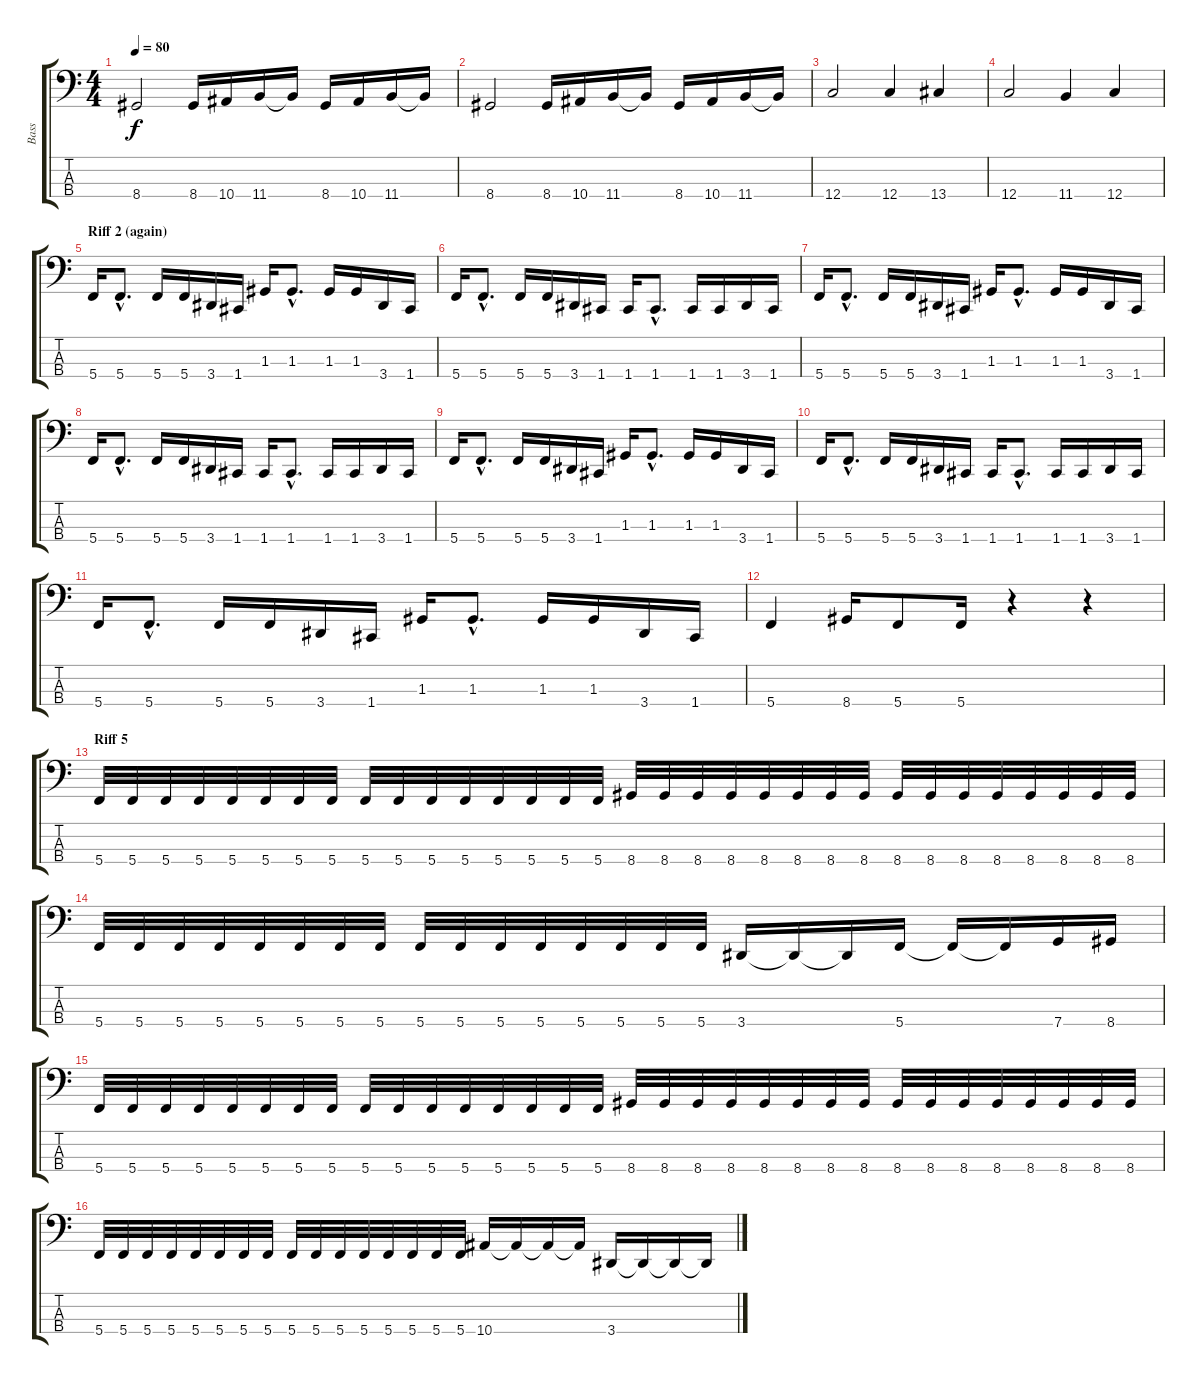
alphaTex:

\track ("Bass" "Bass") {instrument electricbasspick}
\staff {score tabs}
\tuning (G2 C2 G1 C1) {hide}
\ts (4 4)
\tempo 80
\clef f4
\ks c
8.4.2{dy f} 8.4.16 10.4.16 11.4.16 11.4{t}.16 8.4.16 10.4.16 11.4.16 11.4{t}.16 |
8.4.2 8.4.16 10.4.16 11.4.16 11.4{t}.16 8.4.16 10.4.16 11.4.16 11.4{t}.16 |
12.4.2 12.4.4 13.4.4 |
12.4.2 11.4.4 12.4.4 |
\section ("" "Riff 2 (again)")
5.4.16 5.4{hac}.8{d} 5.4.16 5.4.16 3.4.16 1.4.16 1.3.16 1.3{hac}.8{d} 1.3.16 1.3.16 3.4.16 1.4.16 |
5.4.16 5.4{hac}.8{d} 5.4.16 5.4.16 3.4.16 1.4.16 1.4.16 1.4{hac}.8{d} 1.4.16 1.4.16 3.4.16 1.4.16 |
5.4.16 5.4{hac}.8{d} 5.4.16 5.4.16 3.4.16 1.4.16 1.3.16 1.3{hac}.8{d} 1.3.16 1.3.16 3.4.16 1.4.16 |
5.4.16 5.4{hac}.8{d} 5.4.16 5.4.16 3.4.16 1.4.16 1.4.16 1.4{hac}.8{d} 1.4.16 1.4.16 3.4.16 1.4.16 |
5.4.16 5.4{hac}.8{d} 5.4.16 5.4.16 3.4.16 1.4.16 1.3.16 1.3{hac}.8{d} 1.3.16 1.3.16 3.4.16 1.4.16 |
5.4.16 5.4{hac}.8{d} 5.4.16 5.4.16 3.4.16 1.4.16 1.4.16 1.4{hac}.8{d} 1.4.16 1.4.16 3.4.16 1.4.16 |
5.4.16 5.4{hac}.8{d} 5.4.16 5.4.16 3.4.16 1.4.16 1.3.16 1.3{hac}.8{d} 1.3.16 1.3.16 3.4.16 1.4.16 |
5.4.4 8.4.16 5.4.8 5.4.16 r.4 r.4 |
\section ("" "Riff 5")
5.4.32 5.4.32 5.4.32 5.4.32 5.4.32 5.4.32 5.4.32 5.4.32 5.4.32 5.4.32 5.4.32 5.4.32 5.4.32 5.4.32 5.4.32 5.4.32 8.4.32 8.4.32 8.4.32 8.4.32 8.4.32 8.4.32 8.4.32 8.4.32 8.4.32 8.4.32 8.4.32 8.4.32 8.4.32 8.4.32 8.4.32 8.4.32 |
5.4.32 5.4.32 5.4.32 5.4.32 5.4.32 5.4.32 5.4.32 5.4.32 5.4.32 5.4.32 5.4.32 5.4.32 5.4.32 5.4.32 5.4.32 5.4.32 3.4.16 3.4{t}.16 3.4{t}.16 5.4.16 5.4{t}.16 5.4{t}.16 7.4.16 8.4.16 |
5.4.32 5.4.32 5.4.32 5.4.32 5.4.32 5.4.32 5.4.32 5.4.32 5.4.32 5.4.32 5.4.32 5.4.32 5.4.32 5.4.32 5.4.32 5.4.32 8.4.32 8.4.32 8.4.32 8.4.32 8.4.32 8.4.32 8.4.32 8.4.32 8.4.32 8.4.32 8.4.32 8.4.32 8.4.32 8.4.32 8.4.32 8.4.32 |
5.4.32 5.4.32 5.4.32 5.4.32 5.4.32 5.4.32 5.4.32 5.4.32 5.4.32 5.4.32 5.4.32 5.4.32 5.4.32 5.4.32 5.4.32 5.4.32 10.4.16 10.4{t}.16 10.4{t}.16 10.4{t}.16 3.4.16 3.4{t}.16 3.4{t}.16 3.4{t}.16
